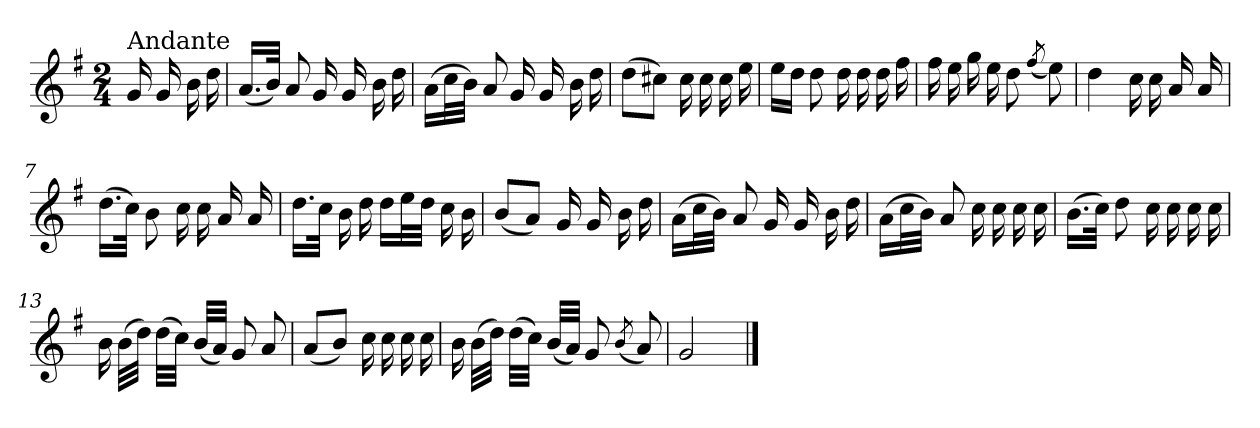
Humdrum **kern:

**kern
*part1
*staff1
*clefG2
*k[f#]
*G:
*M2/4
=
!LO:TX:a:t=Andante
16g/
16g/
16b\
16dd\
=1
(<16.a/LL
32b/JJk)
8a/
16g/
16g/
16b\
16dd\
=2
(>16a\LL
32cc\L
32b\JJJ)
8a/
16g/
16g/
16b\
16dd\
=3
(>8dd\L
8cc#X\J)
16cc#\
16cc#\
16cc#\
16ee\
=4
16ee\LL
16dd\JJ
8dd\
16dd\
16dd\
16dd\
16ff#\
!!LO:LB:g=z
=5
16ff#\
16ee\
16gg\
16ee\
8dd\
(<8qff#/
8ee\)
=6
4dd\
16cc\
16cc\
16a/
16a/
=7
(>16.dd\LL
32cc\JJk)
8b\
16cc\
16cc\
16a/
16a/
=8
16.dd\LL
32cc\JJk
16b\
16dd\
16dd\LL
32ee\L
32dd\JJJ
16cc\
16b\
=9
(<8b/L
8a/J)
16g/
16g/
16b\
16dd\
!!LO:LB:g=z
=10
(>16a\LL
32cc\L
32b\JJJ)
8a/
16g/
16g/
16b\
16dd\
=11
(>16a\LL
32cc\L
32b\JJJ)
8a/
16cc\
16cc\
16cc\
16cc\
=12
(>16.b\LL
32cc\JJk)
8dd\
16cc\
16cc\
16cc\
16cc\
=13
16b\
(>32b\LLL
32dd\JJJ)
(>32dd\LLL
32cc\JJJ)
(<32b/LLL
32a/JJJ)
8g/
8a/
=14
(<8a/L
8b/J)
16cc\
16cc\
16cc\
16cc\
!!LO:LB:g=z
=15
16b\
(>32b\LLL
32dd\JJJ)
(>32dd\LLL
32cc\JJJ)
(<32b/LLL
32a/JJJ)
8g/
(<8qb/
8a/)
=16
2g/
==
*-
